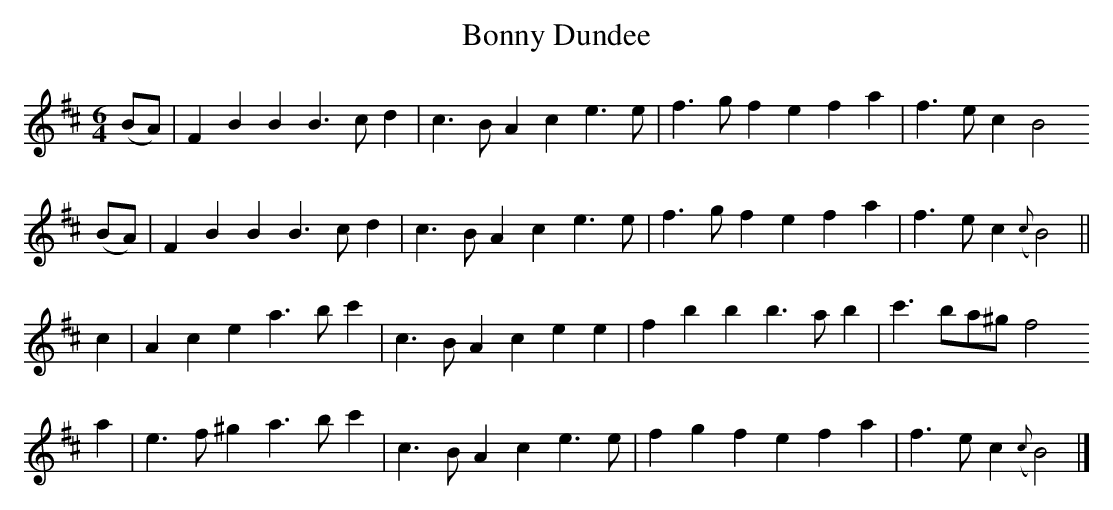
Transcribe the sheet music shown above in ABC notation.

X:1
T:Bonny Dundee
M:6/4
L:1/4
K:B Minor transpose -12
(B/A/)|F B B B>cd |c>BA ce>e|f>gf e fa|f> ec      B2
(B/A/)|F B B B>cd |c>BA ce>e|f>gf e fa|f> ec  ({c}B2)||
 c    |A c e a>bc'|c>BA ce e|f bb b>ab|c'>ba/^g/  f2
 a    |e>f^g a>bc'|c>BA ce>e|f gf e fa|f> ec  ({c}B2)|]
